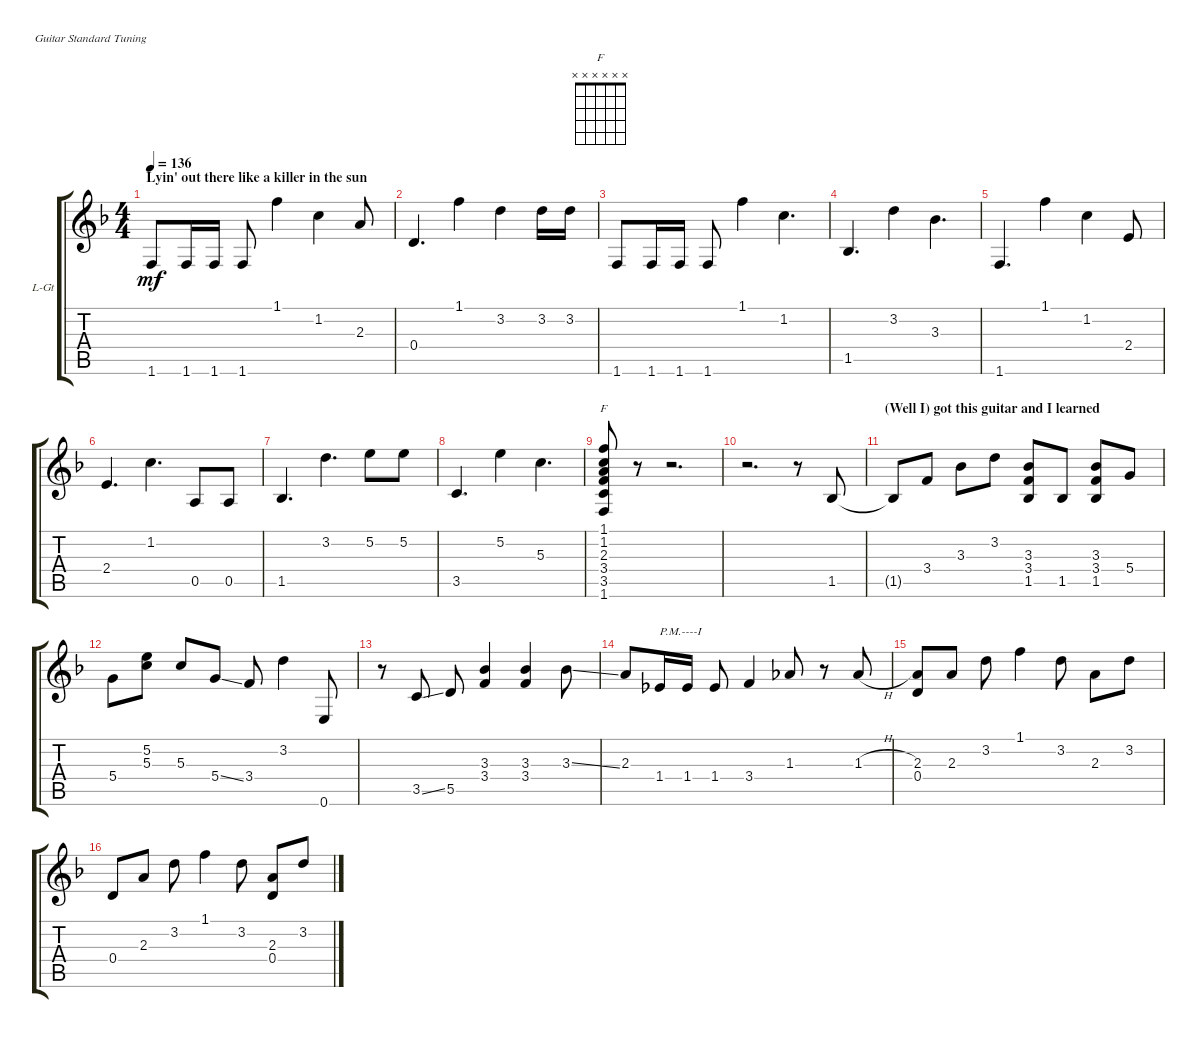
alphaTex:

\bracketExtendMode groupsimilarinstruments
\firstSystemTrackNameOrientation horizontal
\otherSystemsTrackNameOrientation horizontal
\track ("Lead Guitar" "L-Gt") {instrument distortionguitar}
\staff {score tabs}
\tuning (E4 B3 G3 D3 A2 E2)
\chord ("F" x x x x x x)
\ts (4 4)
\section ("" "Lyin' out there like a killer in the sun")
\tempo 136
\clef g2
\ks f
1.6.8{dy mf} 1.6.16 1.6.16 1.6.8 1.1.4 1.2.4 2.3.8 |
0.4.4{d} 1.1.4 3.2.4 3.2.16 3.2.16 |
1.6.8 1.6.16 1.6.16 1.6.8 1.1.4 1.2.4{d} |
1.5.4{d} 3.2.4 3.3.4{d} |
1.6.4{d} 1.1.4 1.2.4 2.4.8 |
2.4.4{d} 1.2.4{d} 0.5.8 0.5.8 |
1.5.4{d} 3.2.4{d} 5.2.8 5.2.8 |
3.5.4{d} 5.2.4 5.3.4{d} |
(1.1 1.2 2.3 3.4 3.5 1.6).8{ch "F"} r.8 r.2{d} |
r.2{d} r.8 1.5.8 |
\section ("" "(Well I) got this guitar and I learned")
1.5{t}.8 3.4.8 3.3.8 3.2.8 (3.3 3.4 1.5).8 1.5.8 (3.3 3.4 1.5).8 5.4.8 |
5.4.8 (5.2 5.3).8 5.3.8 5.4{ss}.8 3.4.8 3.2.4 0.6.8 |
r.8 3.5{ss}.8 5.5.8 (3.3 3.4).4 (3.3 3.4).4 3.3{ss}.8 |
2.3.8 1.4.16{txt "P.M.----I"} 1.4.16 1.4.8 3.4.4 1.3.8 r.8 1.3{h}.8 |
(2.3 0.4).8 2.3.8 3.2.8 1.1.4 3.2.8 2.3.8 3.2.8 |
0.4.8 2.3.8 3.2.8 1.1.4 3.2.8 (2.3 0.4).8 3.2.8
